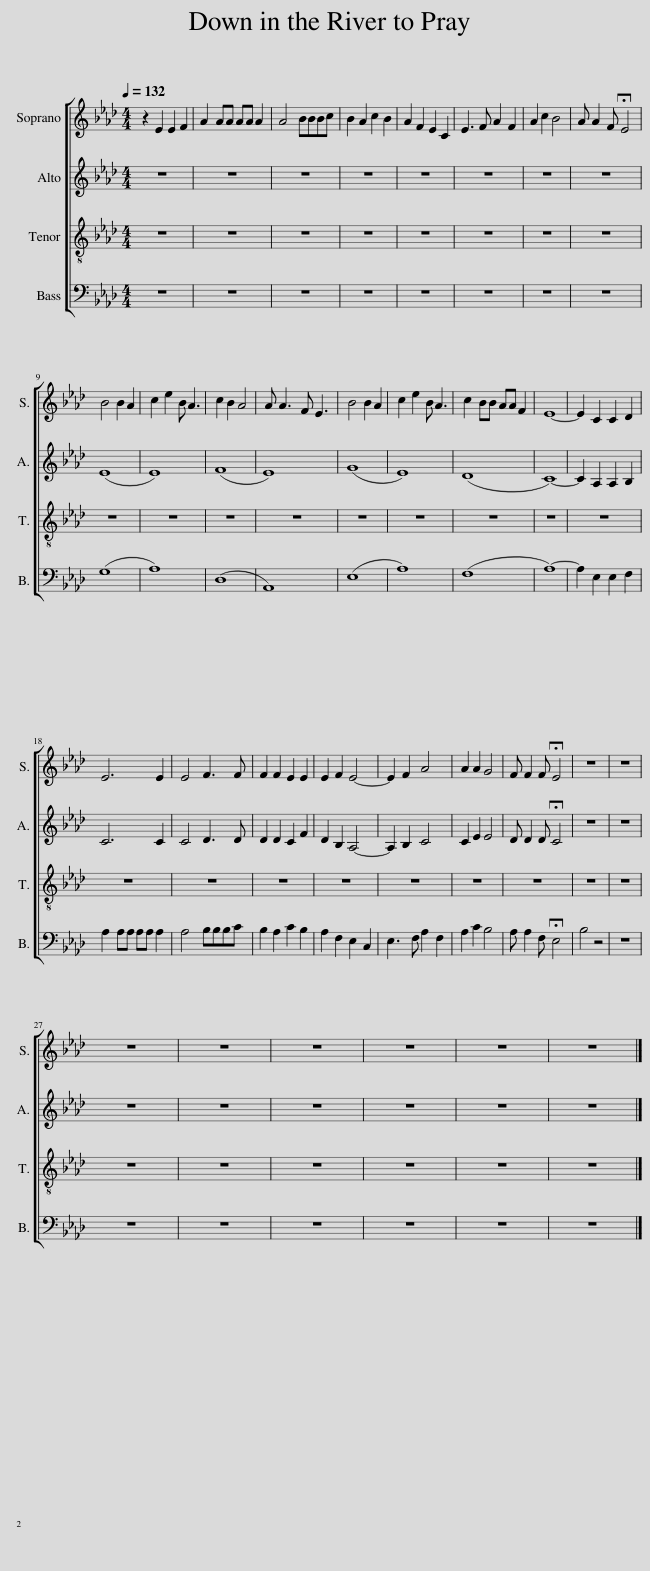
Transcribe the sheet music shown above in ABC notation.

X:1
%%score [ 1 2 3 ]
L:1/8
Q:1/4=132
M:4/4
I:linebreak $
K:Ab
V:1 treble
V:2 treble
V:3 bass
V:1
 z2 E2 E2 F2 | A2 AA AA A2 | A4 BBBc | B2 A2 c2 B2 | A2 F2 E2 C2 | %5
 E3 F A2 F2 | A2 c2 B4 | A A2 F !fermata!E4 |$ B4 B2 A2 | c2 e2 B A3 | %10
 c2 B2 A4 | A A3 F E3 | B4 B2 A2 | c2 e2 B A3 | c2 BB AA F2 | %15
 E8- | E2 C2 C2 D2 |$ E6 E2 | E4 F3 F | F2 F2 E2 E2 | %20
 E2 F2 E4- | E2 F2 A4 | A2 A2 G4 | F F2 F !fermata!E4 | z8 | %25
 z8 |$ z8 | z8 | z8 | z8 | %30
 z8 | z8 |] %32
V:2
 z8 | z8 | z8 | z8 | z8 | %5
 z8 | z8 | z8 |$ (E8 | E8) | %10
 (F8 | E8) | (G8 | E8) | (D8 | %15
 C8-) | C2 A,2 A,2 B,2 |$ C6 C2 | C4 D3 D | D2 D2 C2 F2 | %20
 D2 B,2 A,4- | A,2 B,2 C4 | C2 E2 E4 | D D2 D !fermata!C4 | z8 | %25
 z8 |$ z8 | z8 | z8 | z8 | %30
 z8 | z8 |] %32
V:3
 z8 | z8 | z8 | z8 | z8 | %5
 z8 | z8 | z8 |$ (G,8 | A,8) | %10
 (D,8 | A,,8) | (E,8 | A,8) | (F,8 | %15
 A,8-) | A,2 E,2 E,2 F,2 |$ A,2 A,A, A,A, A,2 | A,4 B,B,B,C | B,2 A,2 C2 B,2 | %20
 A,2 F,2 E,2 C,2 | E,3 F, A,2 F,2 | A,2 C2 B,4 | A, A,2 F, !fermata!E,4 | B,4 z4 | %25
 z8 |$ z8 | z8 | z8 | z8 | %30
 z8 | z8 |] %32
